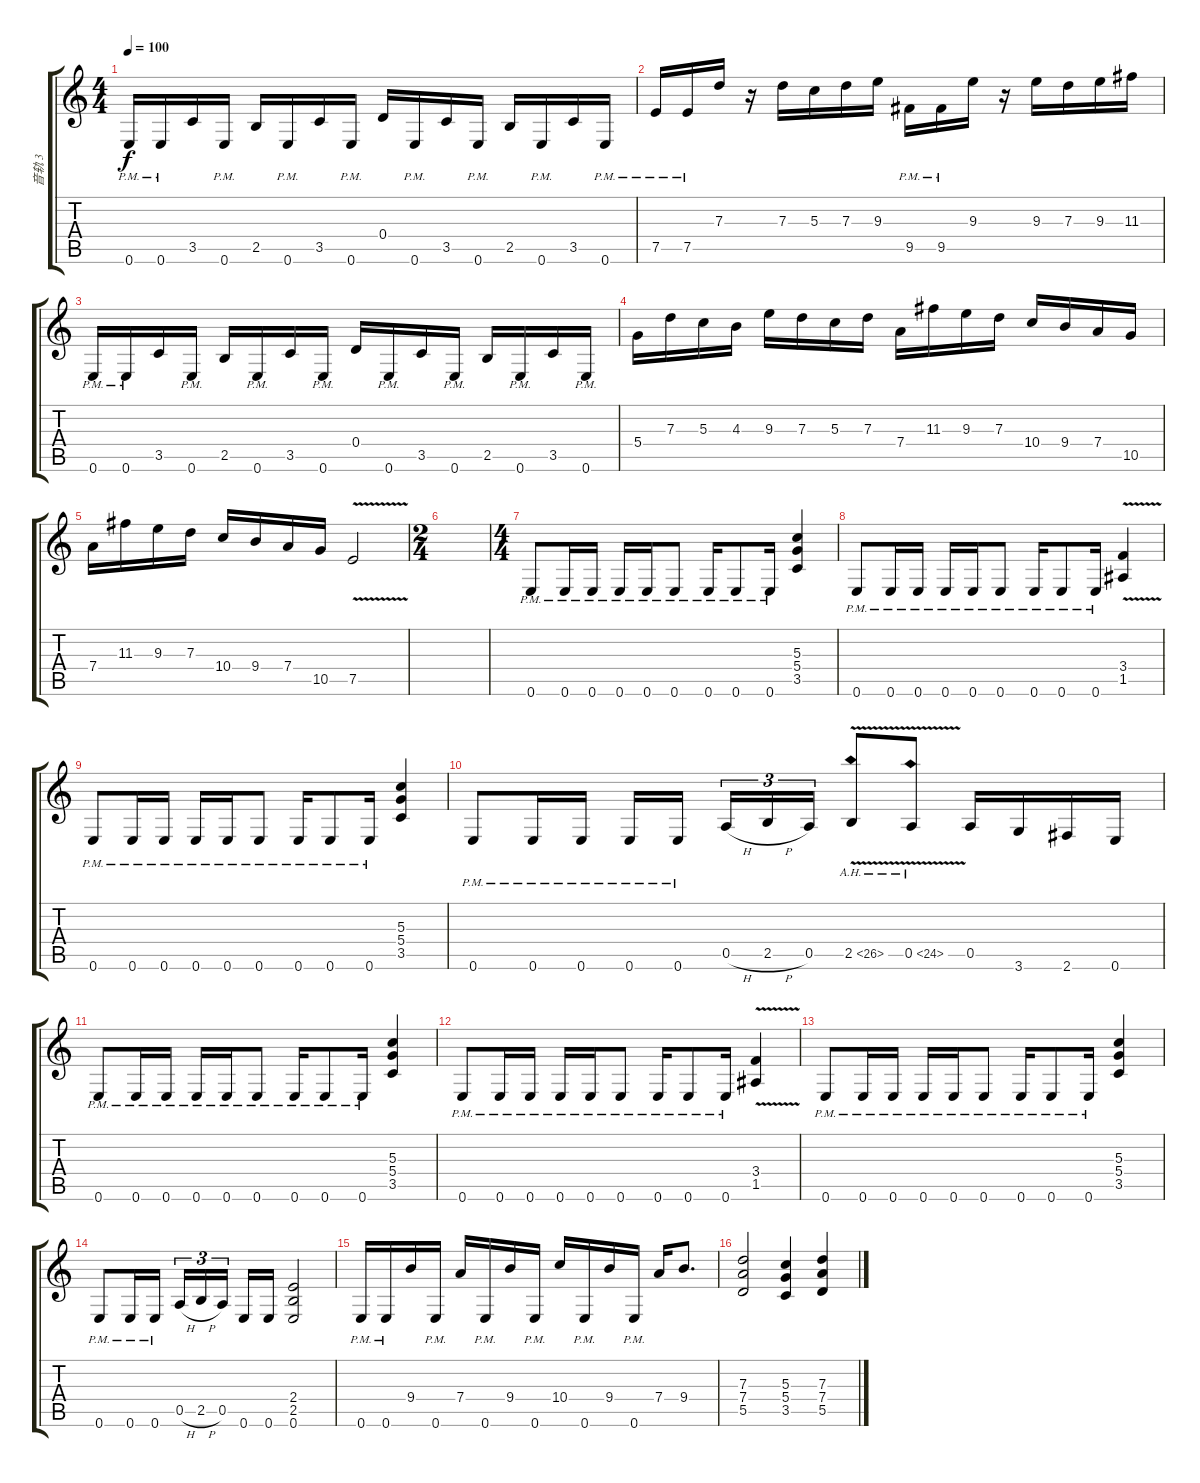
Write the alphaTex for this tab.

\track ("音轨 3" "音轨 3") {instrument distortionguitar}
\staff {score tabs}
\tuning (E4 B3 G3 D3 A2 E2) {hide}
\ts (4 4)
\tempo 100
\clef g2
\ks c
0.6{pm}.16{dy f} 0.6{pm}.16 3.5.16 0.6{pm}.16 2.5.16 0.6{pm}.16 3.5.16 0.6{pm}.16 0.4.16 0.6{pm}.16 3.5.16 0.6{pm}.16 2.5.16 0.6{pm}.16 3.5.16 0.6{pm}.16 |
7.5{pm}.16 7.5{pm}.16 7.3.16 r.16 7.3.16 5.3.16 7.3.16 9.3.16 9.5{pm}.16 9.5{pm}.16 9.3.16 r.16 9.3.16 7.3.16 9.3.16 11.3.16 |
0.6{pm}.16 0.6{pm}.16 3.5.16 0.6{pm}.16 2.5.16 0.6{pm}.16 3.5.16 0.6{pm}.16 0.4.16 0.6{pm}.16 3.5.16 0.6{pm}.16 2.5.16 0.6{pm}.16 3.5.16 0.6{pm}.16 |
5.4.16 7.3.16 5.3.16 4.3.16 9.3.16 7.3.16 5.3.16 7.3.16 7.4.16 11.3.16 9.3.16 7.3.16 10.4.16 9.4.16 7.4.16 10.5.16 |
7.4.16 11.3.16 9.3.16 7.3.16 10.4.16 9.4.16 7.4.16 10.5.16 7.5{v}.2 |
\ts (2 4)
|
\ts (4 4)
0.6{pm}.8 0.6{pm}.16 0.6{pm}.16 0.6{pm}.16 0.6{pm}.16 0.6{pm}.8 0.6{pm}.16 0.6{pm}.8 0.6{pm}.16 (5.3 5.4 3.5).4 |
0.6{pm}.8 0.6{pm}.16 0.6{pm}.16 0.6{pm}.16 0.6{pm}.16 0.6{pm}.8 0.6{pm}.16 0.6{pm}.8 0.6{pm}.16 (3.4 1.5{v}).4 |
0.6{pm}.8 0.6{pm}.16 0.6{pm}.16 0.6{pm}.16 0.6{pm}.16 0.6{pm}.8 0.6{pm}.16 0.6{pm}.8 0.6{pm}.16 (5.3 5.4 3.5).4 |
0.6{pm}.8 0.6{pm}.16 0.6{pm}.16 0.6{pm}.16 0.6{pm}.16{beam splitsecondary} 0.5{h}.16{tu (3 2)} 2.5{h}.16{tu (3 2)} 0.5.16{tu (3 2)} 2.5{ah 24 v}.8 0.5{ah 24 v}.8 0.5.16 3.6.16 2.6.16 0.6.16 |
0.6{pm}.8 0.6{pm}.16 0.6{pm}.16 0.6{pm}.16 0.6{pm}.16 0.6{pm}.8 0.6{pm}.16 0.6{pm}.8 0.6{pm}.16 (5.3 5.4 3.5).4 |
0.6{pm}.8 0.6{pm}.16 0.6{pm}.16 0.6{pm}.16 0.6{pm}.16 0.6{pm}.8 0.6{pm}.16 0.6{pm}.8 0.6{pm}.16 (3.4 1.5{v}).4 |
0.6{pm}.8 0.6{pm}.16 0.6{pm}.16 0.6{pm}.16 0.6{pm}.16 0.6{pm}.8 0.6{pm}.16 0.6{pm}.8 0.6{pm}.16 (5.3 5.4 3.5).4 |
0.6{pm}.8 0.6{pm}.16 0.6{pm}.16 0.5{h}.16{tu (3 2)} 2.5{h}.16{tu (3 2)} 0.5.16{tu (3 2) beam splitsecondary} 0.6.16 0.6.16 (2.4 2.5 0.6).2 |
0.6{pm}.16 0.6{pm}.16 9.4.16 0.6{pm}.16 7.4.16 0.6{pm}.16 9.4.16 0.6{pm}.16 10.4.16 0.6{pm}.16 9.4.16 0.6{pm}.16 7.4.16 9.4.8{d} |
(7.3 7.4 5.5).2 (5.3 5.4 3.5).4 (7.3 7.4 5.5).4
